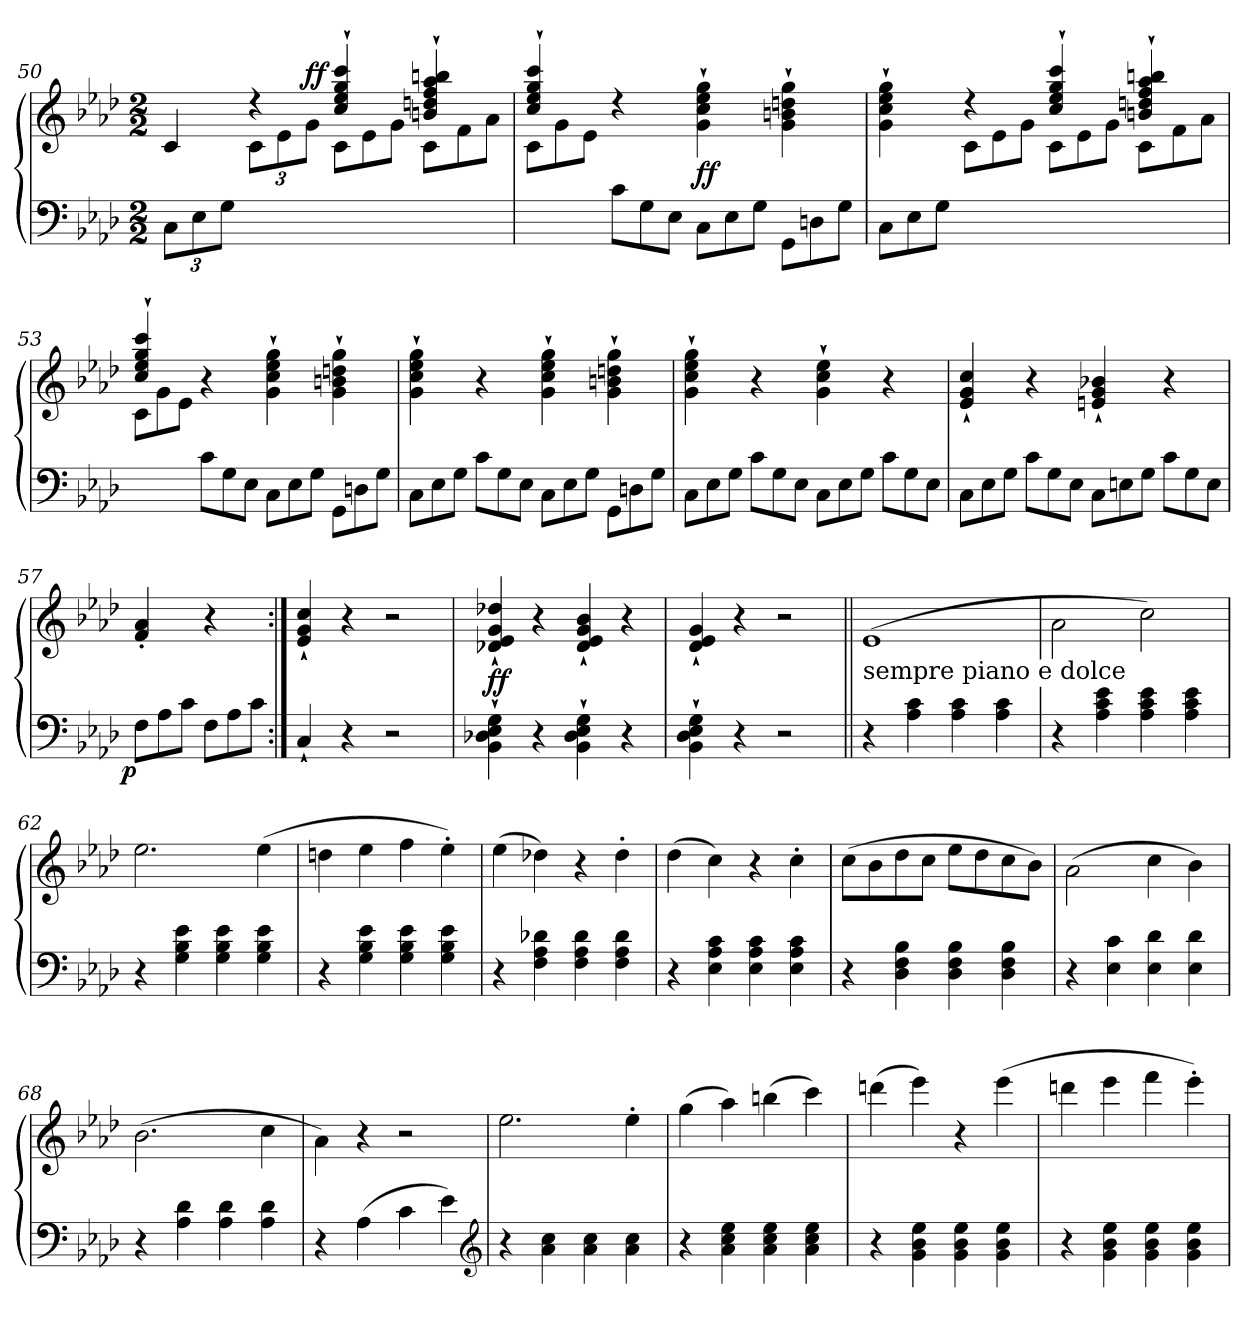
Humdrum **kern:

**kern	**kern	**dynam
*part1	*part1	*part1
*staff2	*staff1	*staff1/2
*clefF4	*clefG2	*
*k[b-e-a-d-]	*k[b-e-a-d-]	*
*f:	*f:	*
*M2/2	*M2/2	*
*Xbrackettup	*	*
=50	=50	=50
*	*^	*
12CL	4c	4ryy	.
12E-	.	.	.
12GJ	.	.	.
*	*	*Xbrackettup	*
4ryy	4rdd	12cL	.
.	.	12e-	.
!	!	!	!LO:DY:a
.	.	12gJ	ff
*	*	*Xtuplet	*
4ryy	4cc` 4ee-` 4gg` 4ccc`	12cL	.
.	.	12e-	.
.	.	12gJ	.
4ryy	4bn` 4ddn` 4ff` 4aa-` 4bbn`	12cL	.
.	.	12f	.
.	.	12a-J	.
=51	=51	=51	=51
4ryy	4cc` 4ee-` 4gg` 4ccc`	12cL	.
.	.	12g	.
.	.	12e-J	.
*Xtuplet	*	*	*
12cL	4ryy	4rdd	.
12G	.	.	.
12E-J	.	.	.
12CL	4g` 4cc` 4ee-` 4gg`	2ryy	ff
12E-	.	.	.
12GJ	.	.	.
12GG\L	4g` 4bn` 4ddn` 4gg`	.	.
12Dn\	.	.	.
12G\J	.	.	.
=52	=52	=52	=52
12CL	4g` 4cc` 4ee-` 4gg`	4ryy	.
12E-	.	.	.
12GJ	.	.	.
4ryy	4rdd	12cL	.
.	.	12e-	.
.	.	12gJ	.
4ryy	4cc` 4ee-` 4gg` 4ccc`	12cL	.
.	.	12e-	.
.	.	12gJ	.
4ryy	4bn` 4ddn` 4ff` 4aa-` 4bbn`	12cL	.
.	.	12f	.
.	.	12a-J	.
=53	=53	=53	=53
4ryy	4cc` 4ee-` 4gg` 4ccc`	12cL	.
.	.	12g	.
.	.	12e-J	.
12cL	4r	2.ryy	.
12G	.	.	.
12E-J	.	.	.
12CL	4g` 4cc` 4ee-` 4gg`	.	.
12E-	.	.	.
12GJ	.	.	.
12GG\L	4g` 4bn` 4ddn` 4gg`	.	.
12Dn\	.	.	.
12G\J	.	.	.
*	*v	*v	*
=54	=54	=54
12CL	4g` 4cc` 4ee-` 4gg`	.
12E-	.	.
12GJ	.	.
12cL	4r	.
12G	.	.
12E-J	.	.
12CL	4g` 4cc` 4ee-` 4gg`	.
12E-	.	.
12GJ	.	.
12GG\L	4g` 4bn` 4ddn` 4gg`	.
12Dn\	.	.
12G\J	.	.
=55	=55	=55
12CL	4g` 4cc` 4ee-` 4gg`	.
12E-	.	.
12GJ	.	.
12cL	4r	.
12G	.	.
12E-J	.	.
12CL	4g` 4cc` 4ee-`	.
12E-	.	.
12GJ	.	.
12cL	4r	.
12G	.	.
12E-J	.	.
=56	=56	=56
12CL	4e-` 4g` 4cc`	.
12E-	.	.
12GJ	.	.
12cL	4r	.
12G	.	.
12E-J	.	.
12CL	4en` 4g` 4b-X`	.
12En	.	.
12GJ	.	.
12cL	4r	.
12G	.	.
12EJ	.	.
=57	=57	=57
!	!	!LO:DY:b=2:rj
12FL	4f' 4a-'	p
12A-	.	.
12cJ	.	.
12FL	4r	.
12A-	.	.
12cJ	.	.
=:|!	=:|!	=:|!
4C`	4e-` 4g` 4cc`	.
4r	4r	.
2r	2r	.
=58	=58	=58
4BB-` 4D-X` 4E-` 4G`	4d-X` 4e-` 4g` 4dd-X`	ff
4r	4r	.
4BB-` 4D-` 4E-` 4G`	4d-` 4e-` 4g` 4b-`	.
4r	4r	.
=59	=59	=59
4BB-` 4D-` 4E-` 4G`	4d-` 4e-` 4g`	.
4r	4r	.
2r	2r	.
=60||	=60||	=60||
!	!LO:TX:b:t=sempre piano e dolce	!
4r	(>1e-	.
4A- 4c	.	.
4A- 4c	.	.
4A- 4c	.	.
=61	=61	=61
4r	2a-\	.
4A- 4c 4e-	.	.
4A- 4c 4e-	2cc)	.
4A- 4c 4e-	.	.
=62	=62	=62
4r	2.ee-	.
4G 4B- 4e-	.	.
4G 4B- 4e-	.	.
4G 4B- 4e-	(4ee-	.
=63	=63	=63
4r	4ddn	.
4G 4B- 4e-	4ee-	.
4G 4B- 4e-	4ff	.
4G 4B- 4e-	4ee-')	.
=64	=64	=64
4r	(4ee-	.
4F 4A- 4d-X	4dd-X)	.
4F 4A- 4d-	4r	.
4F 4A- 4d-	4dd-'	.
=65	=65	=65
4r	(4dd-	.
4E- 4A- 4c	4cc)	.
4E- 4A- 4c	4r	.
4E- 4A- 4c	4cc'	.
=66	=66	=66
4r	(8ccL	.
.	8b-	.
4D- 4F 4B-	8dd-	.
.	8ccJ	.
4D- 4F 4B-	8ee-L	.
.	8dd-	.
4D- 4F 4B-	8cc	.
.	8b-J)	.
=67	=67	=67
4r	(2a-\	.
4E- 4c	.	.
4E- 4d-	4cc	.
4E- 4d-	4b-)	.
=68	=68	=68
4r	(2.b-	.
4A- 4d-	.	.
4A- 4d-	.	.
4A- 4d-	4cc	.
=69	=69	=69
4r	4a-\)	.
(4A-	4r	.
4c	2r	.
4e-)	.	.
*clefG2	*	*
=70	=70	=70
4r	2.ee-	.
4a- 4cc	.	.
4a- 4cc	.	.
4a- 4cc	4ee-'	.
=71	=71	=71
4r	(4gg	.
4a- 4cc 4ee-	4aa-)	.
4a- 4cc 4ee-	(4bbn	.
4a- 4cc 4ee-	4ccc)	.
=72	=72	=72
4r	(4dddn	.
4g 4b- 4ee-	4eee-)	.
4g 4b- 4ee-	4r	.
4g 4b- 4ee-	(4eee-	.
=73	=73	=73
4r	4dddn	.
4g 4b- 4ee-	4eee-	.
4g 4b- 4ee-	4fff	.
4g 4b- 4ee-	4eee-')	.
=	=	=
*-	*-	*-
